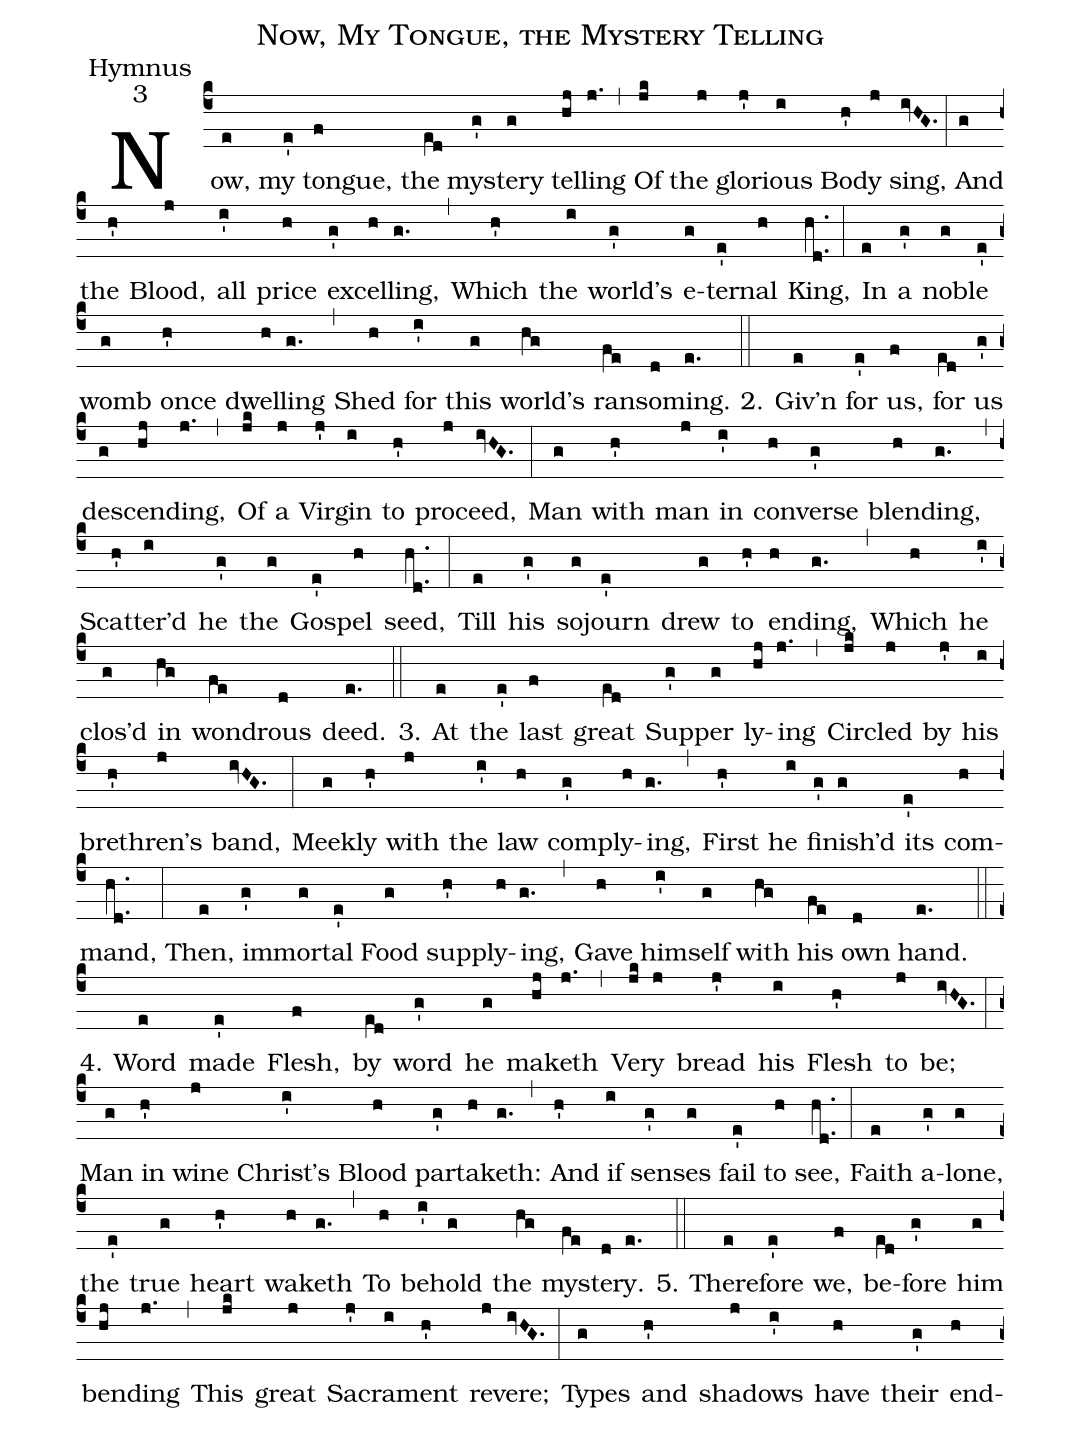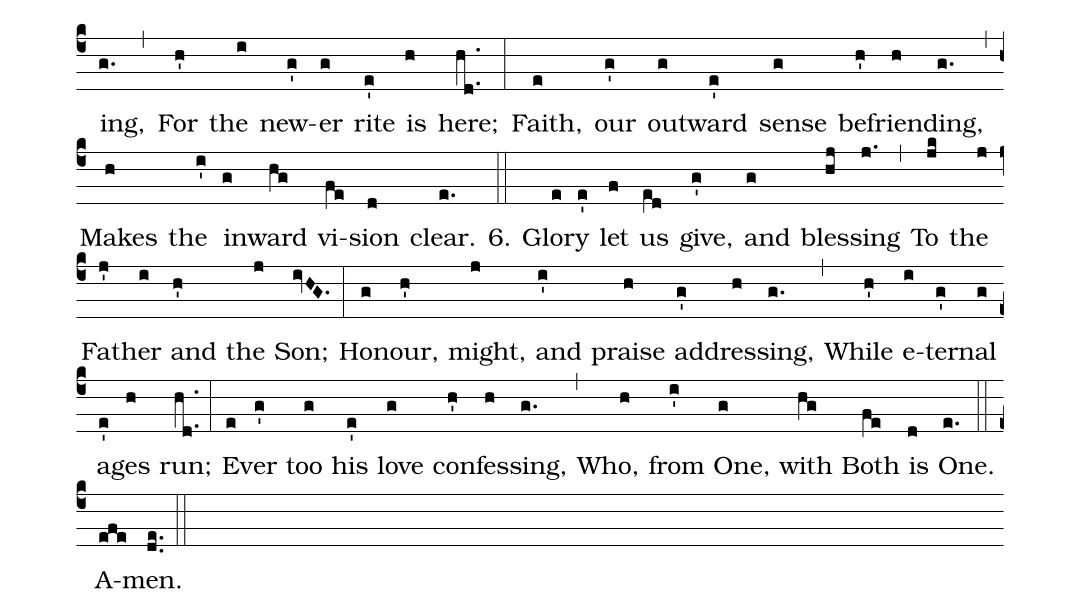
name:Now, My Tongue, the Mystery Telling;
office-part:Hymnus;
mode:3;
%%
(c4)Now,(e) my(e') tongue,(f) the(e[ll:1]d) mys(g')tery(g) tell(hj)ing(j.) (,)

Of(jk) the(j) glor(j')ious(i) Bod(h')y(j) sing,(ivHG.) (:)

And(g) the(h') Blood,(j) all(i') price(h) ex(g')cel(h)ling,(g.) (,)

Which(h') the(i) world's(g') e(g)ter(e')nal(h) King,(hd..) (:)

In(e) a(g') no(g)ble(e') womb(g) once(h') dwell(h)ing(g.) (,)

Shed(h) for(i') this(g) world's(hg) ran(fe)som(d)ing.(e.) (::)

2. Giv'n(e) for(e') us,(f) for(e[ll:1]d) us(g') de(g)scend(hj)ing,(j.) (,)

Of(jk) a(j) Vir(j')gin(i) to(h') pro(j)ceed,(ivHG.) (:)

Man(g) with(h') man(j) in(i') con(h)verse(g') blend(h)ing,(g.) (,)

Scat(h')ter'd(i) he(g') the(g) Gos(e')pel(h) seed,(hd..) (:)

Till(e) his(g') so(g)journ(e') drew(g) to(h') end(h)ing,(g.) (,)

Which(h) he(i') clos'd(g) in(hg) won(fe)drous(d) deed.(e.) (::)

3. At(e) the(e') last(f) great(e[ll:1]d) Sup(g')per(g) ly(hj)ing(j.) (,)

Cir(jk)cled(j) by(j') his(i) breth(h')ren's(j) band,(ivHG.) (:)

Meek(g)ly(h') with(j) the(i') law(h) com(g')ply(h)ing,(g.) (,)

First(h') he(i) fin(g')ish'd(g) its(e') com(h)mand,(hd..) (:)

Then,(e) im(g')mor(g)tal(e') Food(g) sup(h')ply(h)ing,(g.) (,)

Gave(h) him(i')self(g) with(hg) his(fe) own(d) hand.(e.) (::)

4. Word(e) made(e') Flesh,(f) by(e[ll:1]d) word(g') he(g) mak(hj)eth(j.) (,)

Ver(jk)y(j) bread(j') his(i) Flesh(h') to(j) be;(ivHG.) (:)

Man(g) in(h') wine(j) Christ's(i') Blood(h) par(g')tak(h)eth:(g.) (,)

And(h') if(i) sens(g')es(g) fail(e') to(h) see,(hd..) (:)

Faith(e) a(g')lone,(g) the(e') true(g) heart(h') wak(h)eth(g.) (,)

To(h) be(i')hold(g) the(hg) mys(fe)ter(d)y.(e.) (::)

5. There(e)fore(e') we,(f) be(e[ll:1]d)fore(g') him(g) bend(hj)ing(j.) (,)

This(jk) great(j) Sac(j')ra(i)ment(h') re(j)vere;(ivHG.) (:)

Types(g) and(h') shad(j)ows(i') have(h) their(g') end(h)ing,(g.) (,)

For(h') the(i) new(g')er(g) rite(e') is(h) here;(hd..) (:)

Faith,(e) our(g') out(g)ward(e') sense(g) be(h')friend(h)ing,(g.) (,)

Makes(h) the(i') in(g)ward(hg) vi(fe)sion(d) clear.(e.) (::)

6. Glo(e)ry(e') let(f) us(e[ll:1]d) give,(g') and(g) bless(hj)ing(j.) (,)

To(jk) the(j) Fa(j')ther(i) and(h') the(j) Son;(ivHG.) (:)

Hon(g)our,(h') might,(j) and(i') praise(h) ad(g')dress(h)ing,(g.) (,)

While(h') e(i)ter(g')nal(g) ag(e')es(h) run;(hd..) (:)

Ev(e)er(g') too(g) his(e') love(g) con(h')fess(h)ing,(g.) (,)

Who,(h) from(i') One,(g) with(hg) Both(fe) is(d) One.(e.) (::)

A(efe)men.(de..) (::)
